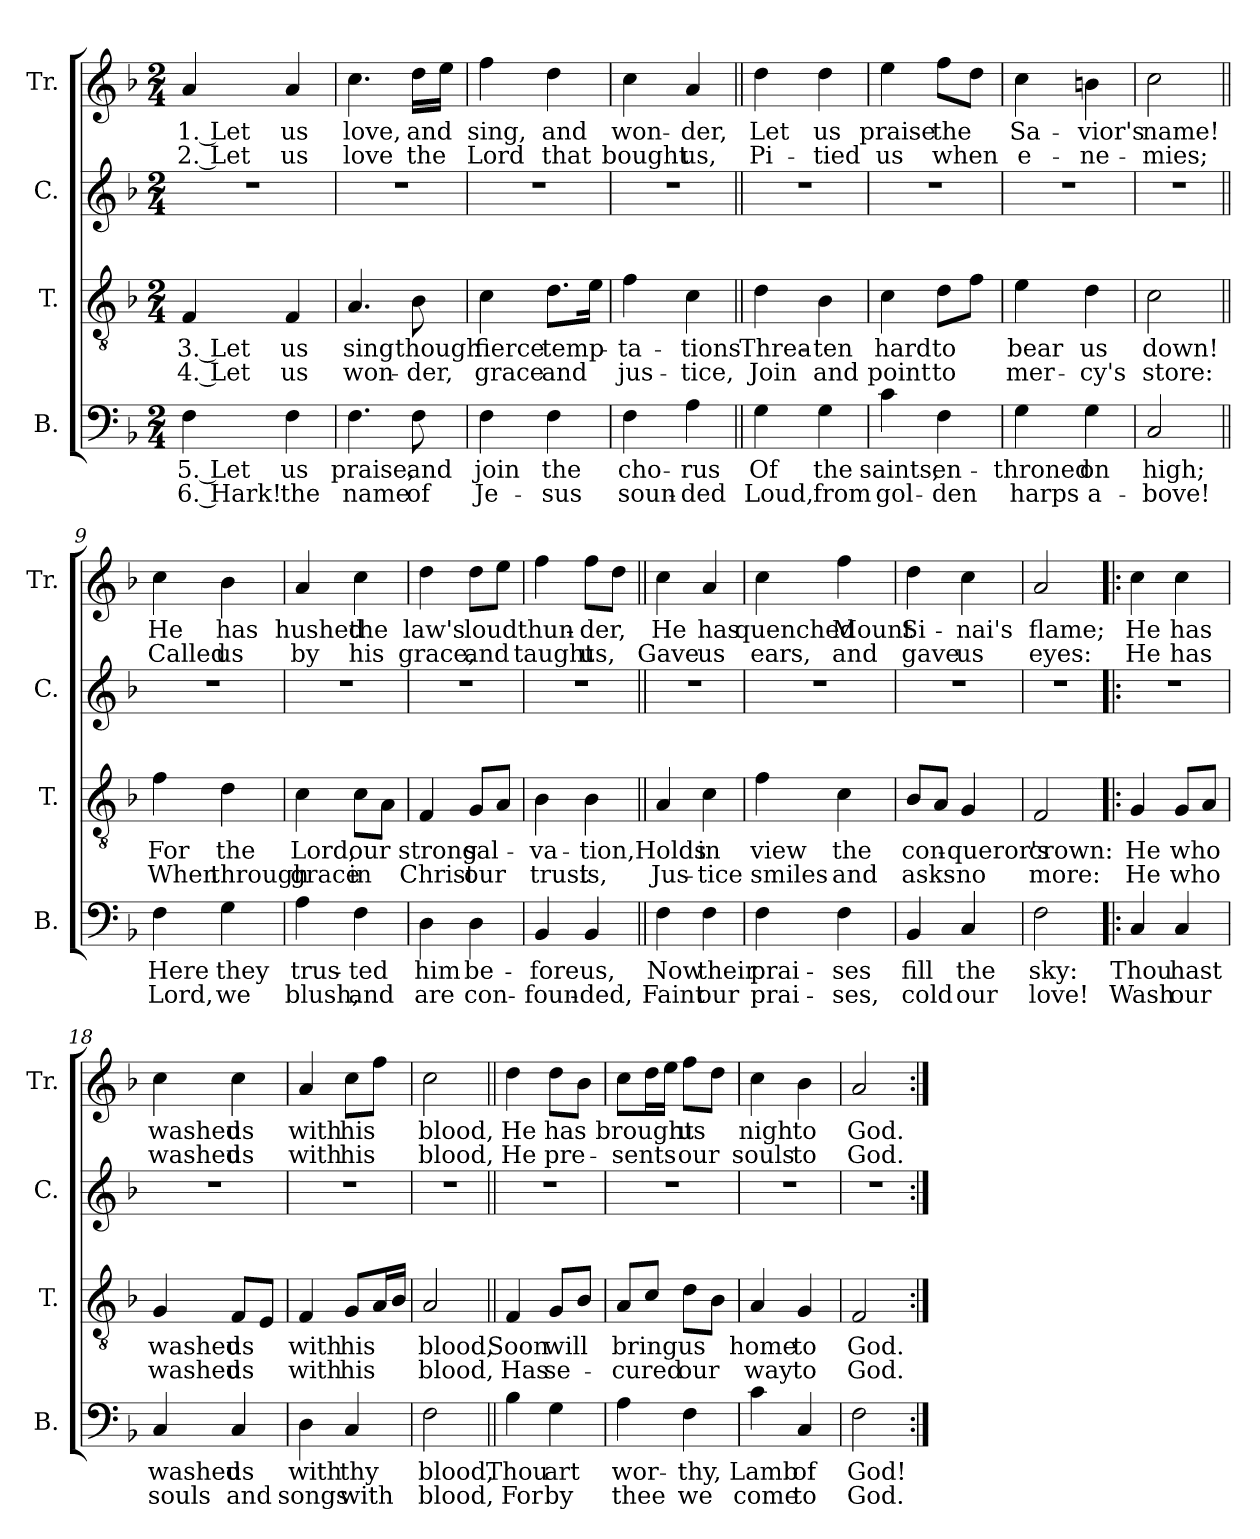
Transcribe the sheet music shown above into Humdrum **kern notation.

**kern	**text	**text	**kern	**text	**text	**kern	**kern	**text	**text
*part4	*part4	*part4	*part3	*part3	*part3	*part2	*part1	*part1	*part1
*staff4	*staff4	*staff4	*staff3	*staff3	*staff3	*staff2	*staff1	*staff1	*staff1
*I"B.	*	*	*I"T.	*	*	*I"C.	*I"Tr.	*	*
*I'B.	*	*	*I'T.	*	*	*I'C.	*I'Tr.	*	*
*clefF4	*	*	*clefGv2	*	*	*clefG2	*clefG2	*	*
*k[b-]	*	*	*k[b-]	*	*	*k[b-]	*k[b-]	*	*
*M2/4	*	*	*M2/4	*	*	*M2/4	*M2/4	*	*
*MM100	*	*	*MM100	*	*	*MM100	*MM100	*	*
=1	=1	=1	=1	=1	=1	=1	=1	=1	=1
4F\	5. Let	6. Hark!	4F/	3. Let	4. Let	2r	4a/	1. Let	2. Let
4F\	us	the	4F/	us	us	.	4a/	us	us
=2	=2	=2	=2	=2	=2	=2	=2	=2	=2
4.F\	praise,	name	4.A/	sing	won-	2r	4.cc\	love,	love
8F\	and	of	8B-\	though	-der,	.	16dd\LL	and	the
.	.	.	.	.	.	.	16ee\JJ	.	.
=3	=3	=3	=3	=3	=3	=3	=3	=3	=3
4F\	join	Je-	4c\	fierce	grace	2r	4ff\	sing,	Lord
4F\	the	-sus	8.d\L	temp-	and	.	4dd\	and	that
.	.	.	16e\Jk	.	.	.	.	.	.
=4	=4	=4	=4	=4	=4	=4	=4	=4	=4
4F\	cho-	soun-	4f\	-ta-	jus-	2r	4cc\	won-	bought
4A\	-rus	-ded	4c\	-tions	-tice,	.	4a/	-der,	us,
=5||	=5||	=5||	=5||	=5||	=5||	=5||	=5||	=5||	=5||
4G\	Of	Loud,	4d\	Threa-	Join	2r	4dd\	Let	Pi-
4G\	the	from	4B-\	-ten	and	.	4dd\	us	-tied
=6	=6	=6	=6	=6	=6	=6	=6	=6	=6
4c\	saints,	gol-	4c\	hard	point	2r	4ee\	praise	us
4F\	en-	-den	8d\L	to	to	.	8ff\L	the	when
.	.	.	8f\J	.	.	.	8dd\J	.	.
=7	=7	=7	=7	=7	=7	=7	=7	=7	=7
4G\	-throned	harps	4e\	bear	mer-	2r	4cc\	Sa-	e-
4G\	on	a-	4d\	us	-cy's	.	4bn\	-vior's	-ne-
!!LO:LB:g=z
=8	=8	=8	=8	=8	=8	=8	=8	=8	=8
2C/	high;	-bove!	2c\	down!	store:	2r	2cc\	name!	-mies;
=9||	=9||	=9||	=9||	=9||	=9||	=9||	=9||	=9||	=9||
4F\	Here	Lord,	4f\	For	When	2r	4cc\	He	Called
4G\	they	we	4d\	the	through	.	4b-\	has	us
=10	=10	=10	=10	=10	=10	=10	=10	=10	=10
4A\	trus-	blush,	4c\	Lord,	grace	2r	4a/	hushed	by
4F\	-ted	and	8c\L	our	in	.	4cc\	the	his
.	.	.	8A\J	.	.	.	.	.	.
=11	=11	=11	=11	=11	=11	=11	=11	=11	=11
4D\	him	are	4F/	strong	Christ	2r	4dd\	law's	grace,
4D\	be-	con-	8G/L	sal-	our	.	8dd\L	loud	and
.	.	.	8A/J	.	.	.	8ee\J	.	.
=12	=12	=12	=12	=12	=12	=12	=12	=12	=12
4BB-/	-fore	-foun-	4B-\	-va-	trust	2r	4ff\	thun-	taught
4BB-/	us,	-ded,	4B-\	-tion,	is,	.	8ff\L	-der,	us,
.	.	.	.	.	.	.	8dd\J	.	.
=13||	=13||	=13||	=13||	=13||	=13||	=13||	=13||	=13||	=13||
4F\	Now	Faint	4A/	Holds	Jus-	2r	4cc\	He	Gave
4F\	their	our	4c\	in	-tice	.	4a/	has	us
=14	=14	=14	=14	=14	=14	=14	=14	=14	=14
4F\	prai-	prai-	4f\	view	smiles	2r	4cc\	quenched	ears,
4F\	-ses	-ses,	4c\	the	and	.	4ff\	Mount	and
!!LO:LB:g=z
=15	=15	=15	=15	=15	=15	=15	=15	=15	=15
4BB-/	fill	cold	8B-/L	con-	asks	2r	4dd\	Si-	gave
.	.	.	8A/J	.	.	.	.	.	.
4C/	the	our	4G/	-queror's	no	.	4cc\	-nai's	us
=16	=16	=16	=16	=16	=16	=16	=16	=16	=16
2F\	sky:	love!	2F/	crown:	more:	2r	2a/	flame;	eyes:
=17!|:	=17!|:	=17!|:	=17!|:	=17!|:	=17!|:	=17!|:	=17!|:	=17!|:	=17!|:
4C/	Thou	Wash	4G/	He	He	2r	4cc\	He	He
4C/	hast	our	8G/L	who	who	.	4cc\	has	has
.	.	.	8A/J	.	.	.	.	.	.
=18	=18	=18	=18	=18	=18	=18	=18	=18	=18
4C/	washed	souls	4G/	washed	washed	2r	4cc\	washed	washed
4C/	us	and	8F/L	us	us	.	4cc\	us	us
.	.	.	8E/J	.	.	.	.	.	.
=19	=19	=19	=19	=19	=19	=19	=19	=19	=19
4D\	with	songs	4F/	with	with	2r	4a/	with	with
4C/	thy	with	8G/L	his	his	.	8cc\L	his	his
.	.	.	16A/L	.	.	.	8ff\J	.	.
.	.	.	16B-/JJ	.	.	.	.	.	.
=20	=20	=20	=20	=20	=20	=20	=20	=20	=20
2F\	blood,	blood,	2A/	blood,	blood,	2r	2cc\	blood,	blood,
=21||	=21||	=21||	=21||	=21||	=21||	=21||	=21||	=21||	=21||
4B-\	Thou	For	4F/	Soon	Has	2r	4dd\	He	He
4G\	art	by	8G/L	will	se-	.	8dd\L	has	pre-
.	.	.	8B-/J	.	.	.	8b-\J	.	.
!!LO:LB:g=z
=22	=22	=22	=22	=22	=22	=22	=22	=22	=22
4A\	wor-	thee	8A/L	bring	-cured	2r	8cc\L	brought	-sents
.	.	.	8c/J	.	.	.	16dd\L	.	.
.	.	.	.	.	.	.	16ee\JJ	.	.
4F\	-thy,	we	8d\L	us	our	.	8ff\L	us	our
.	.	.	8B-\J	.	.	.	8dd\J	.	.
=23	=23	=23	=23	=23	=23	=23	=23	=23	=23
4c\	Lamb	come	4A/	home	way	2r	4cc\	nigh	souls
4C/	of	to	4G/	to	to	.	4b-\	to	to
=24	=24	=24	=24	=24	=24	=24	=24	=24	=24
2F\	God!	God.	2F/	God.	God.	2r	2a/	God.	God.
=:|!	=:|!	=:|!	=:|!	=:|!	=:|!	=:|!	=:|!	=:|!	=:|!
*-	*-	*-	*-	*-	*-	*-	*-	*-	*-
